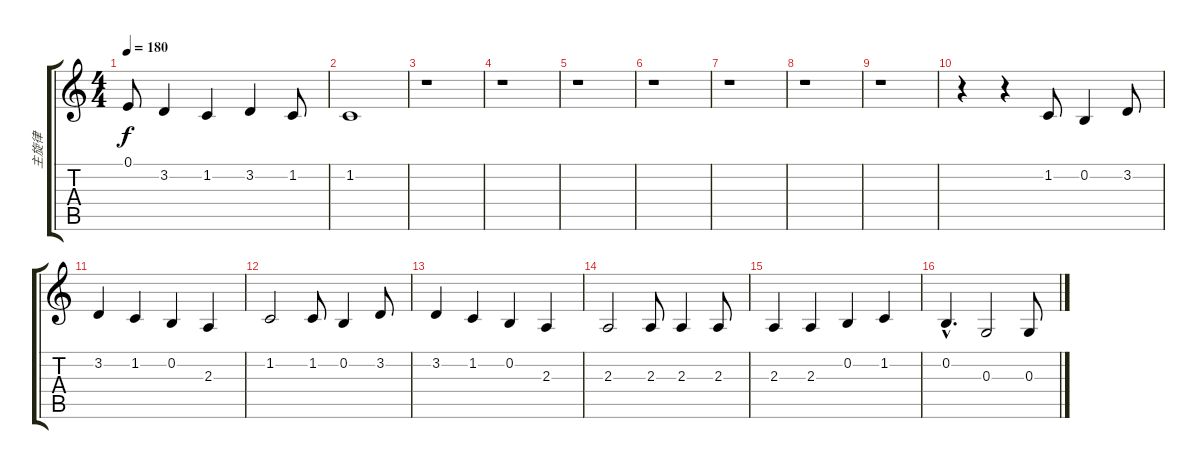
\track ("主旋律" "主旋律") {instrument honkytonkpiano}
\staff {score tabs}
\tuning (E4 B3 G3 D3 A2 E2) {hide}
\ts (4 4)
\tempo 180
\clef g2
\ks c
0.1.8{dy f} 3.2.4 1.2.4 3.2.4 1.2.8 |
1.2.1 |
r.1 |
r.1 |
r.1 |
r.1 |
r.1 |
r.1 |
r.1 |
r.4 r.4 1.2.8 0.2.4 3.2.8 |
3.2.4 1.2.4 0.2.4 2.3.4 |
1.2.2 1.2.8 0.2.4 3.2.8 |
3.2.4 1.2.4 0.2.4 2.3.4 |
2.3.2 2.3.8 2.3.4 2.3.8 |
2.3.4 2.3.4 0.2.4 1.2.4 |
0.2{hac}.4{d} 0.3.2 0.3.8
